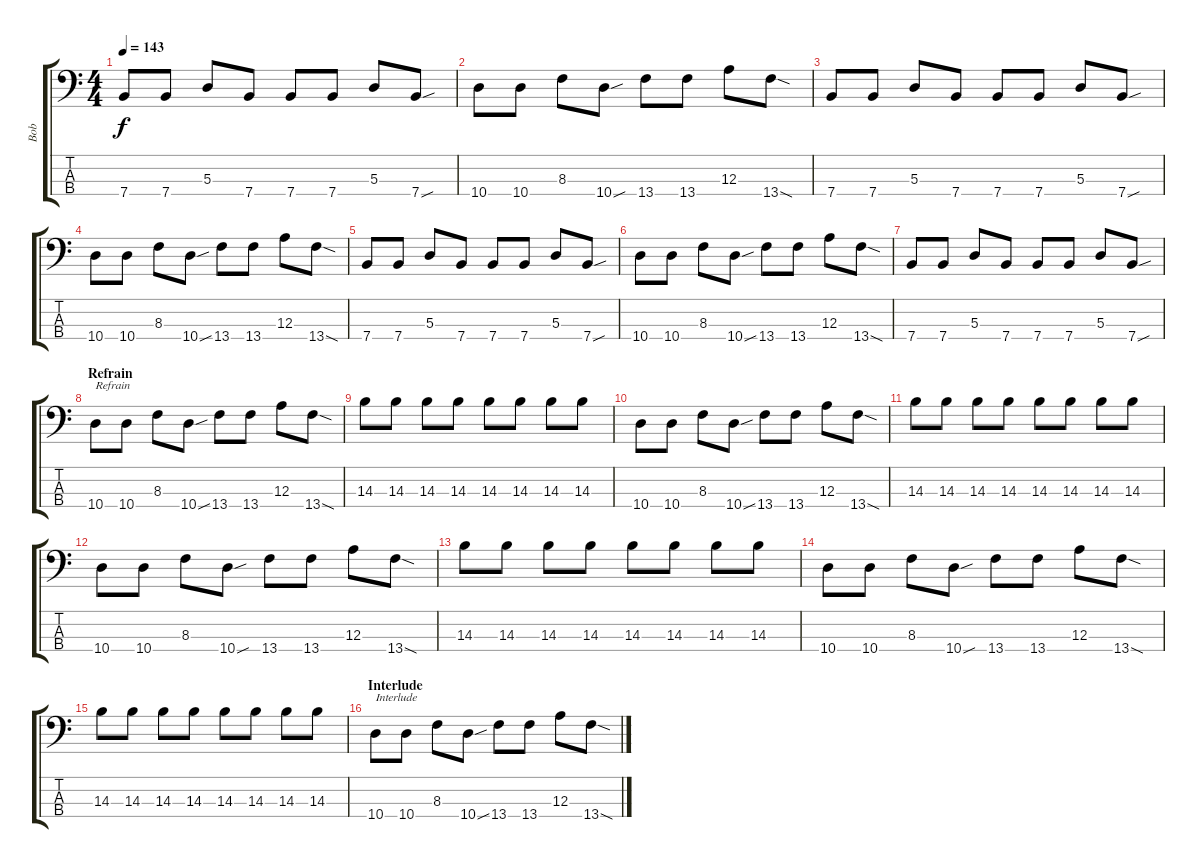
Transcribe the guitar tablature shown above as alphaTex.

\track ("Bob" "Bob") {instrument synthbass2}
\staff {score tabs}
\tuning (G2 D2 A1 E1) {hide}
\ts (4 4)
\tempo 143
\clef f4
\ks c
7.4.8{dy f} 7.4.8 5.3.8 7.4.8 7.4.8 7.4.8 5.3.8 7.4{sou}.8 |
10.4.8 10.4.8 8.3.8 10.4{sou}.8 13.4.8 13.4.8 12.3.8 13.4{sod}.8 |
7.4.8 7.4.8 5.3.8 7.4.8 7.4.8 7.4.8 5.3.8 7.4{sou}.8 |
10.4.8 10.4.8 8.3.8 10.4{sou}.8 13.4.8 13.4.8 12.3.8 13.4{sod}.8 |
7.4.8 7.4.8 5.3.8 7.4.8 7.4.8 7.4.8 5.3.8 7.4{sou}.8 |
10.4.8 10.4.8 8.3.8 10.4{sou}.8 13.4.8 13.4.8 12.3.8 13.4{sod}.8 |
7.4.8 7.4.8 5.3.8 7.4.8 7.4.8 7.4.8 5.3.8 7.4{sou}.8 |
\section ("" "Refrain")
10.4.8{txt "Refrain"} 10.4.8 8.3.8 10.4{sou}.8 13.4.8 13.4.8 12.3.8 13.4{sod}.8 |
14.3.8 14.3.8 14.3.8 14.3.8 14.3.8 14.3.8 14.3.8 14.3.8 |
10.4.8 10.4.8 8.3.8 10.4{sou}.8 13.4.8 13.4.8 12.3.8 13.4{sod}.8 |
14.3.8 14.3.8 14.3.8 14.3.8 14.3.8 14.3.8 14.3.8 14.3.8 |
10.4.8 10.4.8 8.3.8 10.4{sou}.8 13.4.8 13.4.8 12.3.8 13.4{sod}.8 |
14.3.8 14.3.8 14.3.8 14.3.8 14.3.8 14.3.8 14.3.8 14.3.8 |
10.4.8 10.4.8 8.3.8 10.4{sou}.8 13.4.8 13.4.8 12.3.8 13.4{sod}.8 |
14.3.8 14.3.8 14.3.8 14.3.8 14.3.8 14.3.8 14.3.8 14.3.8 |
\section ("" "Interlude")
10.4.8{txt "Interlude"} 10.4.8 8.3.8 10.4{sou}.8 13.4.8 13.4.8 12.3.8 13.4{sod}.8
